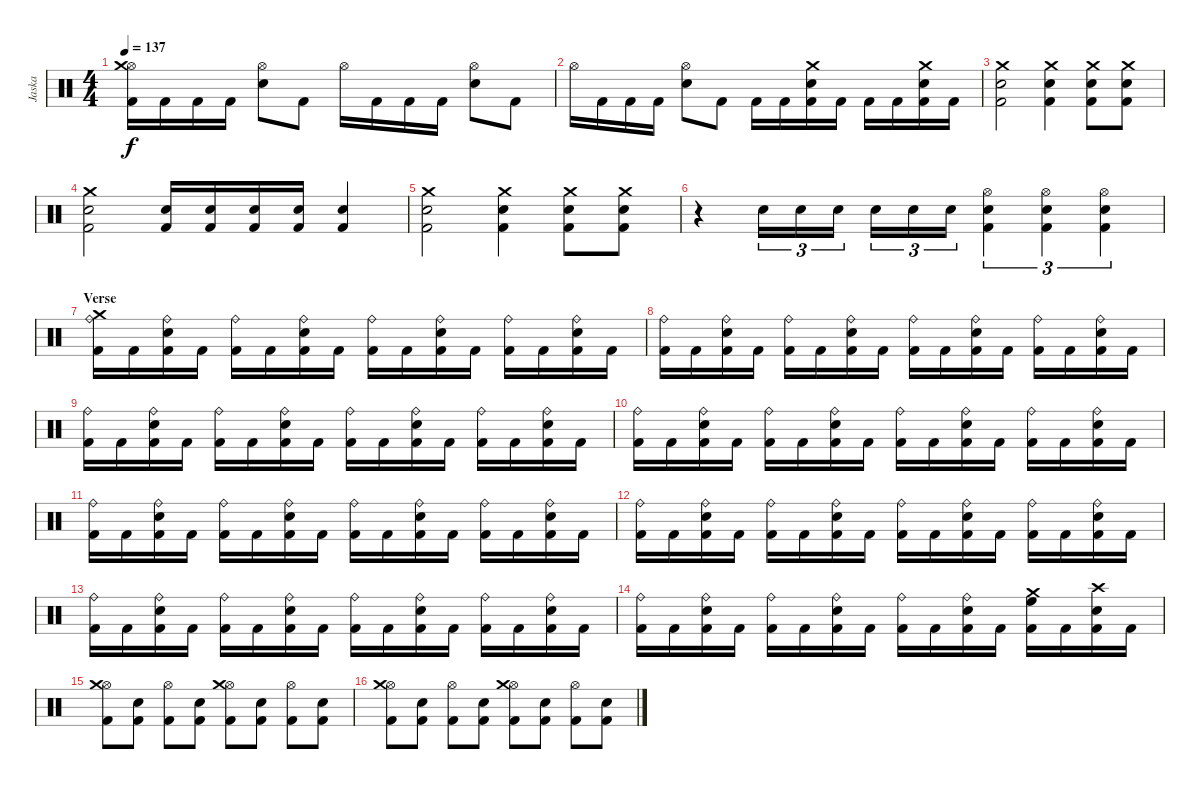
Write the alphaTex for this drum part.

\track ("Jaska" "Jaska") {instrument percussion}
\staff {score}
\articulation defaults
\ts (4 4)
\tempo 137
\clef neutral
\ks c
("Hi-Hat (open)" "Crash medium (hit)" "Kick (hit) 2").16{dy f} "Kick (hit) 2".16 "Kick (hit) 2".16 "Kick (hit) 2".16 ("Hi-Hat (open)" "Electric Snare (hit)").8 "Kick (hit) 2".8 "Hi-Hat (open)".16 "Kick (hit) 2".16 "Kick (hit) 2".16 "Kick (hit) 2".16 ("Hi-Hat (open)" "Electric Snare (hit)").8 "Kick (hit) 2".8 |
"Hi-Hat (open)".16 "Kick (hit) 2".16 "Kick (hit) 2".16 "Kick (hit) 2".16 ("Hi-Hat (open)" "Electric Snare (hit)").8 "Kick (hit) 2".8 "Kick (hit) 2".16 "Kick (hit) 2".16 ("Crash medium (hit)" "Snare (hit) 2" "Kick (hit) 2").16 "Kick (hit) 2".16 "Kick (hit) 2".16 "Kick (hit) 2".16 ("Crash medium (hit)" "Snare (hit) 2" "Kick (hit) 2").16 "Kick (hit) 2".16 |
("Crash medium (hit)" "Snare (hit) 2" "Kick (hit) 2").2 ("Crash medium (hit)" "Snare (hit) 2" "Kick (hit) 2").4 ("Crash medium (hit)" "Snare (hit) 2" "Kick (hit) 2").8 ("Crash medium (hit)" "Snare (hit) 2" "Kick (hit) 2").8 |
("Crash medium (hit)" "Snare (hit) 2" "Kick (hit) 2").2 ("Electric Snare (hit)" "Kick (hit) 2").16 ("Electric Snare (hit)" "Kick (hit) 2").16 ("Electric Snare (hit)" "Kick (hit) 2").16 ("Electric Snare (hit)" "Kick (hit) 2").16 ("Snare (hit) 2" "Kick (hit) 2").4 |
("Crash medium (hit)" "Snare (hit) 2" "Kick (hit) 2").2 ("Crash medium (hit)" "Snare (hit) 2" "Kick (hit) 2").4 ("Crash medium (hit)" "Snare (hit) 2" "Kick (hit) 2").8 ("Crash medium (hit)" "Snare (hit) 2" "Kick (hit) 2").8 |
r.4 "Snare (hit) 2".16{tu (3 2)} "Snare (hit) 2".16{tu (3 2)} "Snare (hit) 2".16{tu (3 2)} "Snare (hit) 2".16{tu (3 2)} "Snare (hit) 2".16{tu (3 2)} "Snare (hit) 2".16{tu (3 2)} ("Hi-Hat (open)" "Snare (hit) 2" "Kick (hit) 2").4{tu (3 2)} ("Hi-Hat (open)" "Snare (hit) 2" "Kick (hit) 2").4{tu (3 2)} ("Hi-Hat (open)" "Snare (hit) 2" "Kick (hit) 2").4{tu (3 2)} |
\section ("" "Verse")
("Ride (bell)" "Crash medium (hit)" "Kick (hit) 2").16 "Kick (hit) 2".16 ("Ride (bell)" "Snare (hit) 2" "Kick (hit) 2").16 "Kick (hit) 2".16 ("Ride (bell)" "Kick (hit) 2").16 "Kick (hit) 2".16 ("Ride (bell)" "Snare (hit) 2" "Kick (hit) 2").16 "Kick (hit) 2".16 ("Ride (bell)" "Kick (hit) 2").16 "Kick (hit) 2".16 ("Ride (bell)" "Snare (hit) 2" "Kick (hit) 2").16 "Kick (hit) 2".16 ("Ride (bell)" "Kick (hit) 2").16 "Kick (hit) 2".16 ("Ride (bell)" "Snare (hit) 2" "Kick (hit) 2").16 "Kick (hit) 2".16 |
("Ride (bell)" "Kick (hit) 2").16 "Kick (hit) 2".16 ("Ride (bell)" "Snare (hit) 2" "Kick (hit) 2").16 "Kick (hit) 2".16 ("Ride (bell)" "Kick (hit) 2").16 "Kick (hit) 2".16 ("Ride (bell)" "Snare (hit) 2" "Kick (hit) 2").16 "Kick (hit) 2".16 ("Ride (bell)" "Kick (hit) 2").16 "Kick (hit) 2".16 ("Ride (bell)" "Snare (hit) 2" "Kick (hit) 2").16 "Kick (hit) 2".16 ("Ride (bell)" "Kick (hit) 2").16 "Kick (hit) 2".16 ("Ride (bell)" "Snare (hit) 2" "Kick (hit) 2").16 "Kick (hit) 2".16 |
("Ride (bell)" "Kick (hit) 2").16 "Kick (hit) 2".16 ("Ride (bell)" "Snare (hit) 2" "Kick (hit) 2").16 "Kick (hit) 2".16 ("Ride (bell)" "Kick (hit) 2").16 "Kick (hit) 2".16 ("Ride (bell)" "Snare (hit) 2" "Kick (hit) 2").16 "Kick (hit) 2".16 ("Ride (bell)" "Kick (hit) 2").16 "Kick (hit) 2".16 ("Ride (bell)" "Snare (hit) 2" "Kick (hit) 2").16 "Kick (hit) 2".16 ("Ride (bell)" "Kick (hit) 2").16 "Kick (hit) 2".16 ("Ride (bell)" "Snare (hit) 2" "Kick (hit) 2").16 "Kick (hit) 2".16 |
("Ride (bell)" "Kick (hit) 2").16 "Kick (hit) 2".16 ("Ride (bell)" "Snare (hit) 2" "Kick (hit) 2").16 "Kick (hit) 2".16 ("Ride (bell)" "Kick (hit) 2").16 "Kick (hit) 2".16 ("Ride (bell)" "Snare (hit) 2" "Kick (hit) 2").16 "Kick (hit) 2".16 ("Ride (bell)" "Kick (hit) 2").16 "Kick (hit) 2".16 ("Ride (bell)" "Snare (hit) 2" "Kick (hit) 2").16 "Kick (hit) 2".16 ("Ride (bell)" "Kick (hit) 2").16 "Kick (hit) 2".16 ("Ride (bell)" "Snare (hit) 2" "Kick (hit) 2").16 "Kick (hit) 2".16 |
("Ride (bell)" "Kick (hit) 2").16 "Kick (hit) 2".16 ("Ride (bell)" "Snare (hit) 2" "Kick (hit) 2").16 "Kick (hit) 2".16 ("Ride (bell)" "Kick (hit) 2").16 "Kick (hit) 2".16 ("Ride (bell)" "Snare (hit) 2" "Kick (hit) 2").16 "Kick (hit) 2".16 ("Ride (bell)" "Kick (hit) 2").16 "Kick (hit) 2".16 ("Ride (bell)" "Snare (hit) 2" "Kick (hit) 2").16 "Kick (hit) 2".16 ("Ride (bell)" "Kick (hit) 2").16 "Kick (hit) 2".16 ("Ride (bell)" "Snare (hit) 2" "Kick (hit) 2").16 "Kick (hit) 2".16 |
("Ride (bell)" "Kick (hit) 2").16 "Kick (hit) 2".16 ("Ride (bell)" "Snare (hit) 2" "Kick (hit) 2").16 "Kick (hit) 2".16 ("Ride (bell)" "Kick (hit) 2").16 "Kick (hit) 2".16 ("Ride (bell)" "Snare (hit) 2" "Kick (hit) 2").16 "Kick (hit) 2".16 ("Ride (bell)" "Kick (hit) 2").16 "Kick (hit) 2".16 ("Ride (bell)" "Snare (hit) 2" "Kick (hit) 2").16 "Kick (hit) 2".16 ("Ride (bell)" "Kick (hit) 2").16 "Kick (hit) 2".16 ("Ride (bell)" "Snare (hit) 2" "Kick (hit) 2").16 "Kick (hit) 2".16 |
("Ride (bell)" "Kick (hit) 2").16 "Kick (hit) 2".16 ("Ride (bell)" "Snare (hit) 2" "Kick (hit) 2").16 "Kick (hit) 2".16 ("Ride (bell)" "Kick (hit) 2").16 "Kick (hit) 2".16 ("Ride (bell)" "Snare (hit) 2" "Kick (hit) 2").16 "Kick (hit) 2".16 ("Ride (bell)" "Kick (hit) 2").16 "Kick (hit) 2".16 ("Ride (bell)" "Snare (hit) 2" "Kick (hit) 2").16 "Kick (hit) 2".16 ("Ride (bell)" "Kick (hit) 2").16 "Kick (hit) 2".16 ("Ride (bell)" "Snare (hit) 2" "Kick (hit) 2").16 "Kick (hit) 2".16 |
("Ride (bell)" "Kick (hit) 2").16 "Kick (hit) 2".16 ("Ride (bell)" "Snare (hit) 2" "Kick (hit) 2").16 "Kick (hit) 2".16 ("Ride (bell)" "Kick (hit) 2").16 "Kick (hit) 2".16 ("Ride (bell)" "Snare (hit) 2" "Kick (hit) 2").16 "Kick (hit) 2".16 ("Ride (bell)" "Kick (hit) 2").16 "Kick (hit) 2".16 ("Ride (bell)" "Snare (hit) 2" "Kick (hit) 2").16 "Kick (hit) 2".16 ("Crash medium (hit)" "High Floor Tom (hit)" "Kick (hit) 2").16 "Kick (hit) 2".16 ("Crash high (hit)" "Snare (hit) 2" "Kick (hit) 2").16 "Kick (hit) 2".16 |
("Hi-Hat (open)" "Crash medium (hit)" "Kick (hit) 2").8 ("Snare (hit) 2" "Kick (hit) 2").8 ("Hi-Hat (open)" "Kick (hit) 2").8 ("Snare (hit) 2" "Kick (hit) 2").8 ("Hi-Hat (open)" "Crash medium (hit)" "Kick (hit) 2").8 ("Snare (hit) 2" "Kick (hit) 2").8 ("Hi-Hat (open)" "Kick (hit) 2").8 ("Snare (hit) 2" "Kick (hit) 2").8 |
("Hi-Hat (open)" "Crash medium (hit)" "Kick (hit) 2").8 ("Snare (hit) 2" "Kick (hit) 2").8 ("Hi-Hat (open)" "Kick (hit) 2").8 ("Snare (hit) 2" "Kick (hit) 2").8 ("Hi-Hat (open)" "Crash medium (hit)" "Kick (hit) 2").8 ("Snare (hit) 2" "Kick (hit) 2").8 ("Hi-Hat (open)" "Kick (hit) 2").8 ("Snare (hit) 2" "Kick (hit) 2").8
